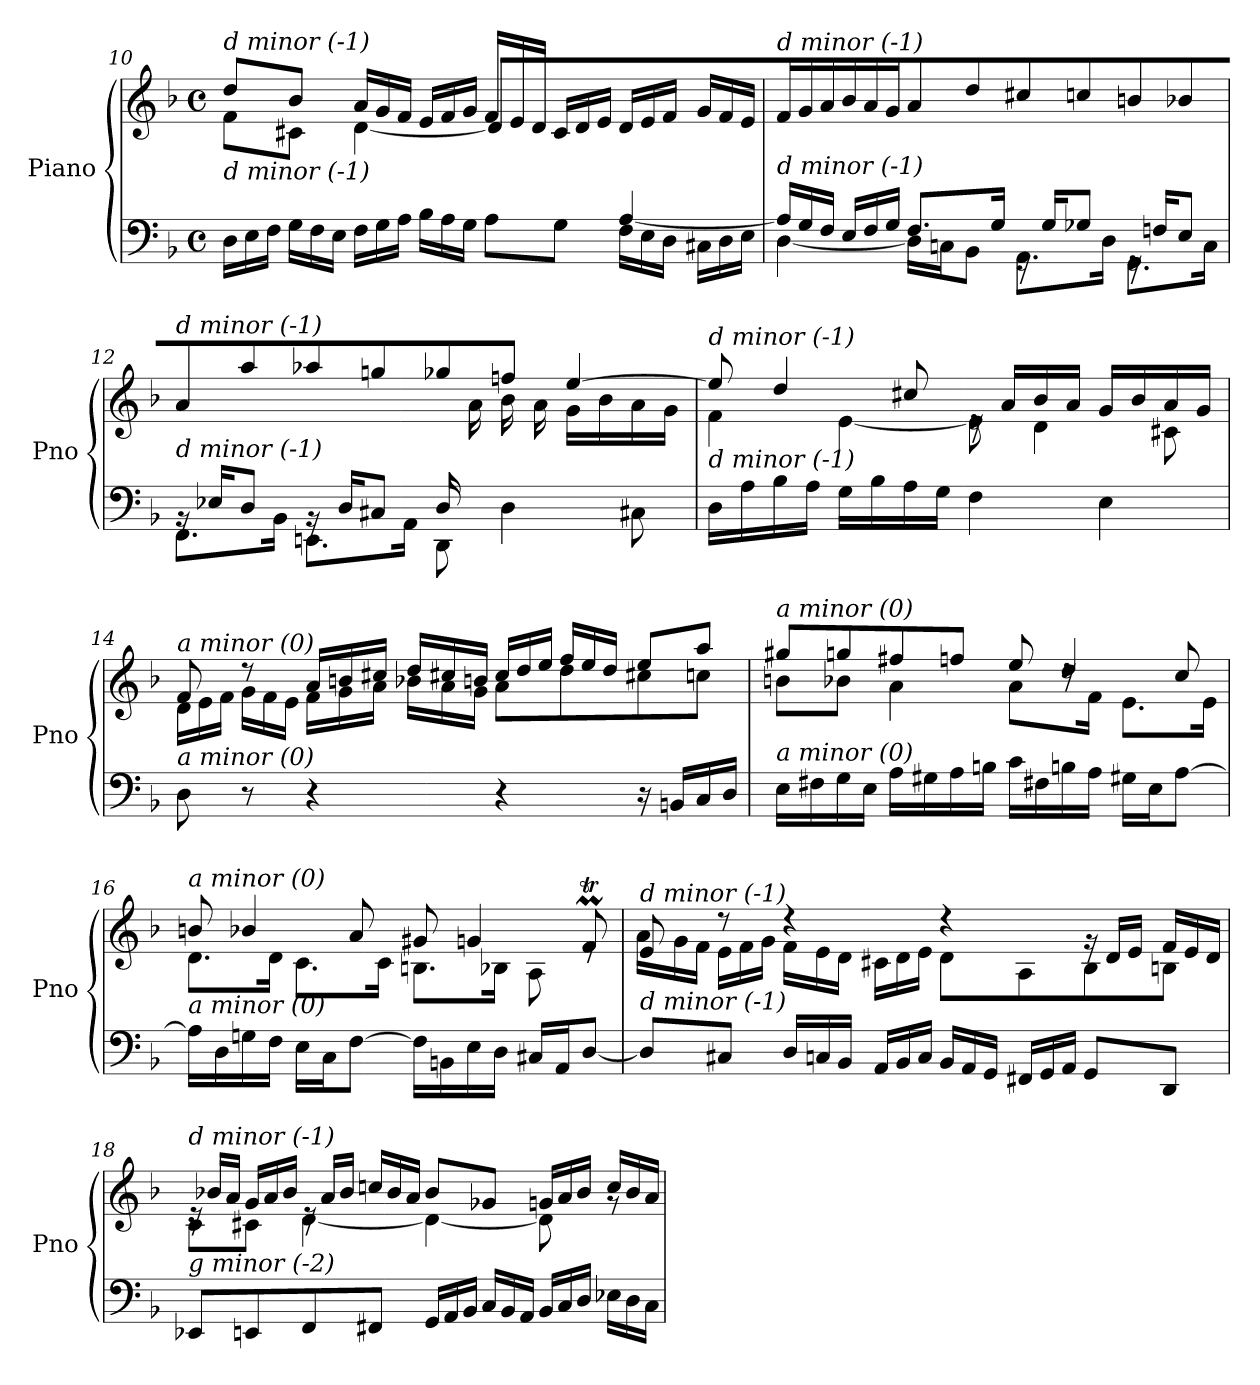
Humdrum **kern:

**kern	**kern
*part1	*part1
*staff2	*staff1
*I"Piano	*
*I'Pno	*
!!LO:LB:g=z
*clefF4	*clefG2
*k[b-]	*k[b-]
*M4/4	*M4/4
*met(c)	*met(c)
=10	=10
*^	*
*	*Xtuplet	*
*	*^	*^
*	*	*	*	*^
!	!	!	!LO:TX:i:t=d minor (-1)	!	!
!LO:TX:i:t=d minor (-1)	!	!	!	!	!
2ryy	24D\LL	2.ryy	8dd/L	8f\L	2.ryy
.	24E\	.	.	.	.
.	24F\JJ	.	.	.	.
.	24G\LL	.	8b-/J	8c#X\J	.
.	24F\	.	.	.	.
.	24E\JJ	.	.	.	.
*	*	*	*Xtuplet	*	*
.	24F\LL	.	24a/LL	[4d\	.
.	24G\	.	24g/	.	.
.	24A\JJ	.	24f/JJ	.	.
.	24B-\LL	.	24e/LL	.	.
.	24A\	.	24f/	.	.
.	24G\JJ	.	24g/JJ	.	.
8ryy	8A\L	.	24f/LL	8d\L]	.
.	.	.	24e/	.	.
.	.	.	24d/JJ	.	.
8B-/J	8G\J	.	24c#/LL	8ryy	.
.	.	.	24d/	.	.
.	.	.	24e/JJ	.	.
4ryy	[4A/	24F\LL	24d/LL	4ryy	4ryy
.	.	24E\	24e/	.	.
.	.	24D\JJ	24f/JJ	.	.
.	.	24C#X\LL	24g/LL	.	.
.	.	24D\	24f/	.	.
.	.	24E\JJ	24e/JJ	.	.
*	*	*	*v	*v	*v
=11	=11	=11	=11
!	!	!	!LO:TX:i:t=d minor (-1)
!LO:TX:i:t=d minor (-1)	!	!	!
*	*v	*v	*
24A/LL]	[4D\	24f/LL
24G/	.	24g/
24F/JJ	.	24a/JJ
24E/LL	.	24b-/LL
24F/	.	24a/
24G/JJ	.	24g/JJ
8.F/L	16D\LL]	8a/L
.	16Cn\J	.
.	8BB-\J	8dd/J
16G/Jk	.	.
16rGG	8.AA\L	8cc#X/L
16G/KL	.	.
8G-Xi/J	.	8ccn/
.	16D\Jk	.
16rGG	8.GG\L	8bn/
16Fn/KL	.	.
8E/J	.	8b-X/J
.	16C\Jk	.
!!LO:PB:g=z
=12	=12	=12
*	*^	*^
*	*	*	*	*^
!	!	!	!LO:TX:i:t=d minor (-1)	!	!
!LO:TX:i:t=d minor (-1)	!	!	!	!	!
2.ryy	16rBB	8.FF\L	8a/L	2.ryy	2ryy
.	16E-X/KL	.	.	.	.
.	8D/J	.	8aa/	.	.
.	.	16BB-\Jk	.	.	.
.	16rBB	8.EEn\L	8aa-Xi/	.	.
.	16D/KL	.	.	.	.
.	8C#X/J	.	8ggn/J	.	.
.	.	16AA\Jk	.	.	.
.	16D/LL	8DD\	8gg-Xi/L	.	16ryy
.	8.ryy	.	.	.	16a\
.	.	4D\	8ffn/J	.	16b-\
.	.	.	.	.	16a\JJ
4ryy	4ryy	.	[4ee/	16g\LL	4ryy
.	.	.	.	16b-\	.
.	.	8C#X\	.	16a\	.
.	.	.	.	16g\JJ	.
*v	*v	*v	*	*	*
*	*	*v	*v
=13	=13	=13
!	!LO:TX:i:t=d minor (-1)	!
!LO:TX:i:t=d minor (-1)	!	!
16D\LL	8ee/]	4f\
16A\	.	.
16B-\	4dd/	.
16A\JJ	.	.
16G\LL	.	[4e\
16B-\	.	.
16A\	8cc#X/	.
16G\JJ	.	.
4F\	16re	8e\]
.	16a/LL	.
.	16b-/	4d\
.	16a/JJ	.
4E\	16g/LL	.
.	16b-/	.
.	16a/	8c#X\
.	16g/JJ	.
!!LO:LB:g=z	!!
=14	=14	=14
!	!LO:TX:i:t=a minor (0)	!
!LO:TX:i:t=a minor (0)	!	!
8D\	8f/	24d\LL
.	.	24e\
.	.	24f\JJ
8r	8r	24g\LL
.	.	24f\
.	.	24e\JJ
4r	24a/LL	24f\LL
.	24bn/	24g\
.	24cc#X/JJ	24a\JJ
.	24dd/LL	24b-X\LL
.	24cc#X/	24a\
.	24bn/JJ	24g\JJ
4r	24cc#/LL	8a\L
.	24dd/	.
.	24ee/JJ	.
.	24ff/LL	8dd\
.	24ee/	.
.	24dd/JJ	.
16r	8ee/L	8cc#X\
16BBn/LL	.	.
16C/	8aa/J	8ccn\J
16D/JJ	.	.
=15	=15	=15
!	!LO:TX:i:t=a minor (0)	!
!LO:TX:i:t=a minor (0)	!	!
16E\LL	8gg#X/L	8bn\L
16F#X\	.	.
16G\	8ggn/	8b-X\J
16E\JJ	.	.
16A\LL	8ff#X/	4a\
16G#X\	.	.
16A\	8ffn/J	.
16Bn\JJ	.	.
16c\LL	8ee/	8a\L
16F#X\	.	.
16Bn\	4dd/	16rdd
16A\JJ	.	16f\Jk
16G#X\LL	.	8.e\L
16E\J	.	.
[8A\J	8cc/	.
.	.	16e\Jk
!!LO:LB:g=z	!!
=16	=16	=16
!	!LO:TX:i:t=a minor (0)	!
!LO:TX:i:t=a minor (0)	!	!
16A\LL]	8bn/	8.d\L
16D\	.	.
16Gn\	4b-X/	.
16F\JJ	.	16d\Jk
16E\LL	.	8.c\L
16C\J	.	.
[8F\J	8a/	.
.	.	16c\Jk
16F\LL]	8g#X/	8.Bn\L
16BBn\	.	.
16E\	4gn/	.
16D\JJ	.	16B-X\Jk
16C#X/LL	.	8A\
16AA/J	.	.
[8D/J	8fTM/	8re
=17	=17	=17
!	!LO:TX:i:t=d minor (-1)	!
!LO:TX:i:t=d minor (-1)	!	!
8D/L]	8e/	24a\LL
.	.	24g\
.	.	24f\JJ
8C#X/J	8r	24e\LL
.	.	24f\
.	.	24g\JJ
24D/LL	4r	24f\LL
24Cn/	.	24e\
24BB-/JJ	.	24d\JJ
24AA/LL	.	24c#X\LL
24BB-/	.	24d\
24C/JJ	.	24e\JJ
24BB-/LL	4r	8d\L
24AA/	.	.
24GG/JJ	.	.
24FF#Xj/LL	.	8A\
24GG/	.	.
24AA/JJ	.	.
8GG/L	24rg	8B-\
.	24d/LL	.
.	24e/JJ	.
8DD/J	24f/LL	8Bn\J
.	24e/	.
.	24d/JJ	.
!!LO:LB:g=z	!!
=18	=18	=18
!	!LO:TX:i:t=d minor (-1)	!
!LO:TX:i:t=g minor (-2)	!	!
8EE-X/L	24re	8c\L
.	24b-X/LL	.
.	24a/JJ	.
8EEn/	24g/LL	8c#X\J
.	24a/	.
.	24b-/JJ	.
8FF/	24re	[4d\
.	24a/LL	.
.	24b-/JJ	.
8FF#X/J	24ccn/LL	.
.	24b-/	.
.	24a/JJ	.
24GG/LL	8b-/L	4d\_
24AA/	.	.
24BB-/JJ	.	.
24C/LL	8g-Xi/J	.
24BB-/	.	.
24AA/JJ	.	.
24BB-/LL	24g/LL	8d\]
24C/	24a/	.
24D/JJ	24b-/JJ	.
24E-X\LL	24cc/LL	8rg
24D\	24b-/	.
24C\JJ	24a/JJ	.
*	*v	*v
=	=
*-	*-
